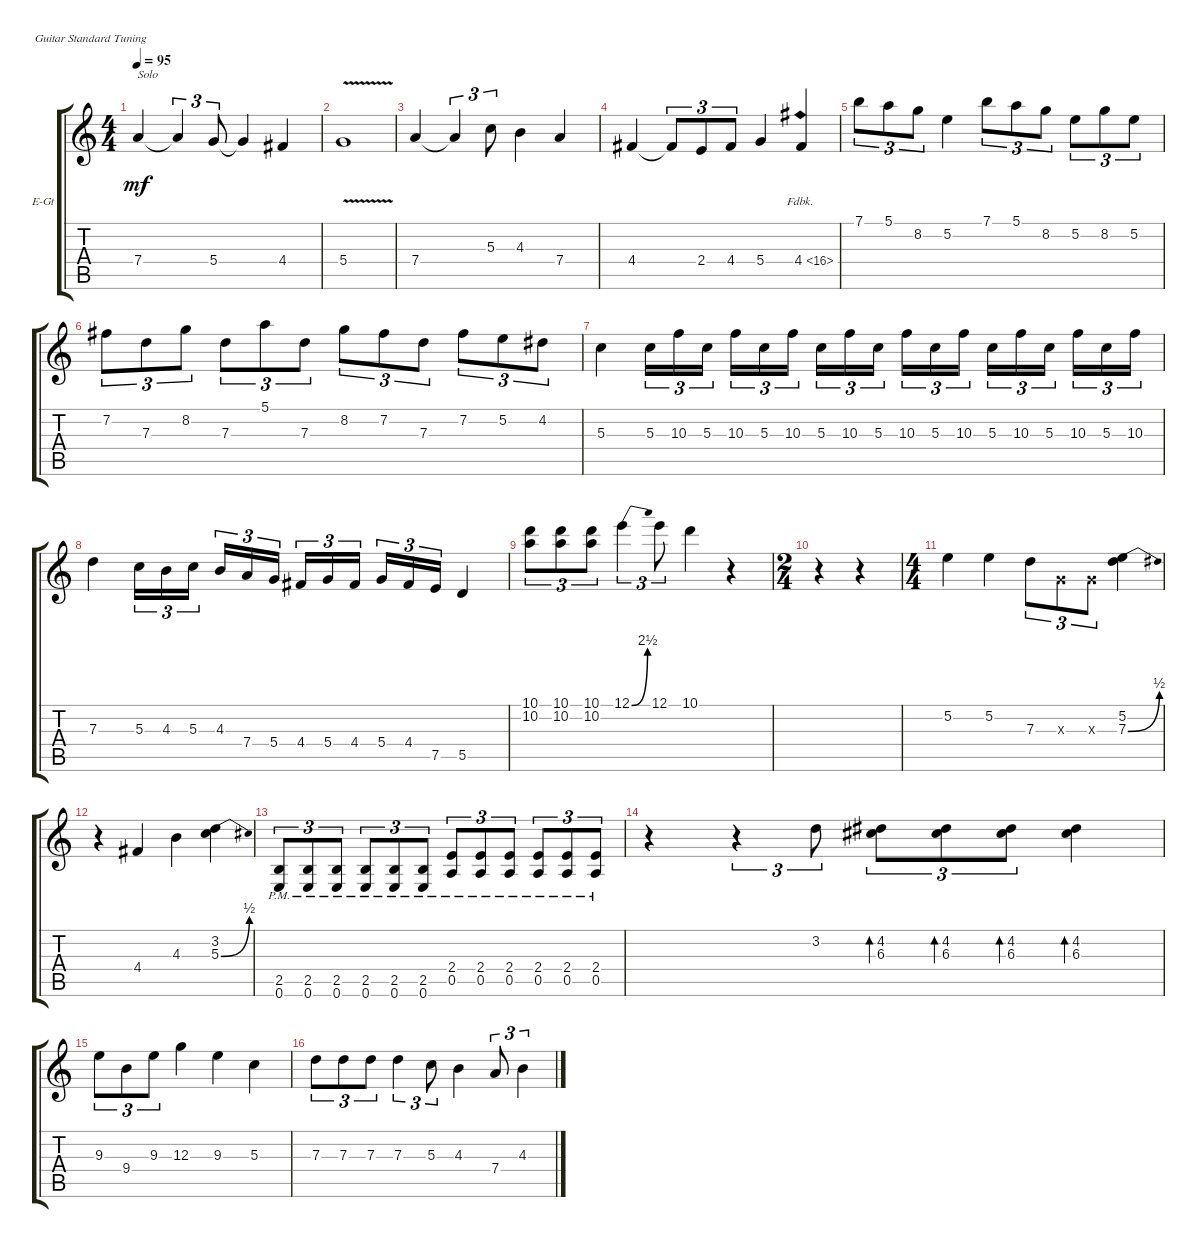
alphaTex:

\defaultSystemsLayout 4
\bracketExtendMode groupsimilarinstruments
\firstSystemTrackNameOrientation horizontal
\otherSystemsTrackNameOrientation horizontal
\track ("Guitar 1" "E-Gt") {instrument distortionguitar}
\staff {score tabs}
\tuning (E4 B3 G3 D3 A2 E2)
\ts (4 4)
\tempo 95
\clef g2
\scale
0.487395
\ks c
7.4.4{txt "Solo" dy mf} 7.4{t}.4{tu (3 2)} 5.4.8{tu (3 2)} 5.4{t}.4 4.4.4 |
\scale
0.256303 5.4{v}.1 |
\scale
0.256303 7.4.4 7.4{t}.4{tu (3 2)} 5.3.8{tu (3 2)} 4.3.4 7.4.4 |
\scale
0.333333 4.4.4 4.4{t}.8{tu (3 2)} 2.4.8{tu (3 2)} 4.4.8{tu (3 2)} 5.4.4 4.4{fh 12}.4 |
\scale
0.333333 7.1.8{tu (3 2)} 5.1.8{tu (3 2)} 8.2.8{tu (3 2)} 5.2.4 7.1.8{tu (3 2)} 5.1.8{tu (3 2)} 8.2.8{tu (3 2)} 5.2.8{tu (3 2)} 8.2.8{tu (3 2)} 5.2.8{tu (3 2)} |
\scale
0.333333 7.2.8{tu (3 2)} 7.3.8{tu (3 2)} 8.2.8{tu (3 2)} 7.3.8{tu (3 2)} 5.1.8{tu (3 2)} 7.3.8{tu (3 2)} 8.2.8{tu (3 2)} 7.2.8{tu (3 2)} 7.3.8{tu (3 2)} 7.2.8{tu (3 2)} 5.2.8{tu (3 2)} 4.2.8{tu (3 2)} |
\scale
0.333333 5.3.4 5.3.16{tu (3 2)} 10.3.16{tu (3 2)} 5.3.16{tu (3 2)} 10.3.16{tu (3 2)} 5.3.16{tu (3 2)} 10.3.16{tu (3 2)} 5.3.16{tu (3 2)} 10.3.16{tu (3 2)} 5.3.16{tu (3 2)} 10.3.16{tu (3 2)} 5.3.16{tu (3 2)} 10.3.16{tu (3 2)} 5.3.16{tu (3 2)} 10.3.16{tu (3 2)} 5.3.16{tu (3 2)} 10.3.16{tu (3 2)} 5.3.16{tu (3 2)} 10.3.16{tu (3 2)} |
\scale
0.333333 7.3.4 5.3.16{tu (3 2)} 4.3.16{tu (3 2)} 5.3.16{tu (3 2)} 4.3.16{tu (3 2)} 7.4.16{tu (3 2)} 5.4.16{tu (3 2)} 4.4.16{tu (3 2)} 5.4.16{tu (3 2)} 4.4.16{tu (3 2)} 5.4.16{tu (3 2)} 4.4.16{tu (3 2)} 7.5.16{tu (3 2)} 5.5.4 |
\scale
0.333333 (10.2 10.1).8{tu (3 2)} (10.1 10.2).8{tu (3 2)} (10.2 10.1).8{tu (3 2)} 12.1{be (bend 0 0 15 10)}.4{tu (3 2)} 12.1.8{tu (3 2)} 10.1.4 r.4 |
\ts (2 4)
\scale
0.395904 r.4 r.4 |
\ts (4 4)
\scale
0.395904 5.2.4 5.2.4 7.3.8{tu (3 2)} 0.3{x}.8{tu (3 2)} 0.3{x}.8{tu (3 2)} (7.3{be (bend 0 0 15 2)} 5.2).4 |
\scale
0.208191 r.4 4.4.4 4.3.4 (5.3{be (bend 0 0 14.399999999999999 2)} 3.2).4 |
\scale
0.333333 (0.6{pm} 2.5).8{tu (3 2)} (0.6{pm} 2.5).8{tu (3 2)} (0.6{pm} 2.5).8{tu (3 2)} (0.6{pm} 2.5).8{tu (3 2)} (0.6{pm} 2.5).8{tu (3 2)} (0.6{pm} 2.5).8{tu (3 2)} (0.5{pm} 2.4).8{tu (3 2)} (0.5{pm} 2.4).8{tu (3 2)} (0.5{pm} 2.4).8{tu (3 2)} (0.5{pm} 2.4).8{tu (3 2)} (0.5{pm} 2.4).8{tu (3 2)} (0.5{pm} 2.4).8{tu (3 2)} |
\scale
0.333333 r.4 r.4{tu (3 2)} 3.2.8{tu (3 2)} (4.2 6.3).8{tu (3 2) bd 60} (4.2 6.3).8{tu (3 2) bd 60} (4.2 6.3).8{tu (3 2) bd 60} (6.3 4.2).4{bd 120} |
\scale
0.333333 9.3.8{tu (3 2)} 9.4.8{tu (3 2)} 9.3.8{tu (3 2)} 12.3.4 9.3.4 5.3.4 |
\scale
0.333333 7.3.8{tu (3 2)} 7.3.8{tu (3 2)} 7.3.8{tu (3 2)} 7.3.4{tu (3 2)} 5.3.8{tu (3 2)} 4.3.4 7.4.8{tu (3 2)} 4.3.4{tu (3 2)}
